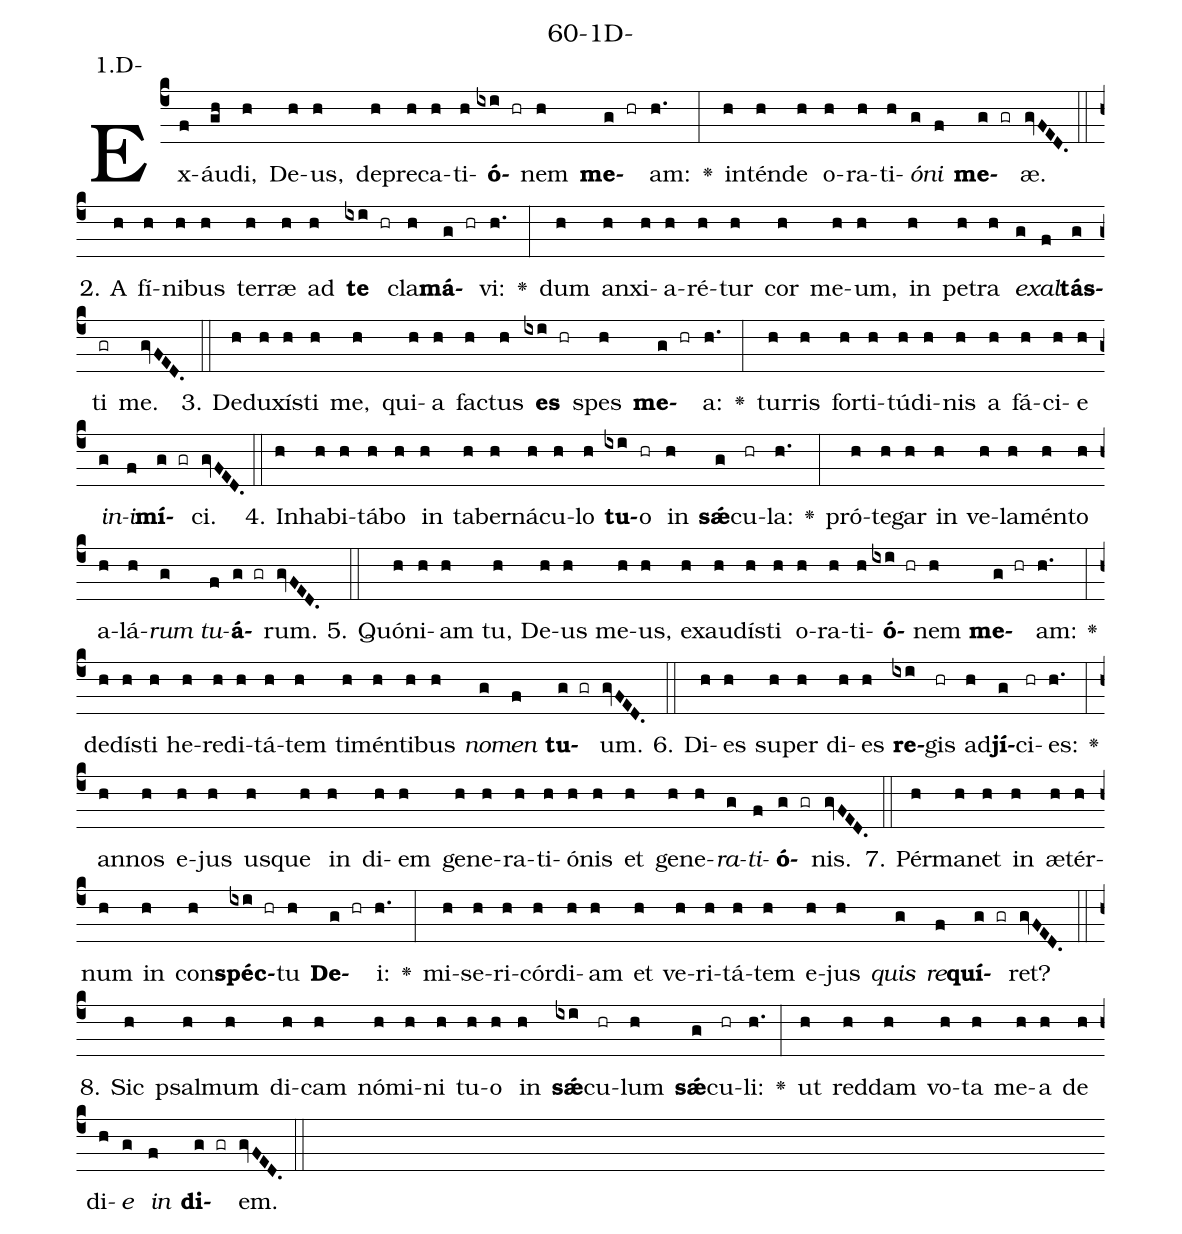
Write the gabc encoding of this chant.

name: 60-1D-;
annotation: 1.D-;
%%
(c4)Ex(f)áu(gh)di,(h) De(h)us,(h) de(h)pre(h)ca(h)ti(h)<b>ó</b>(ixi hr)nem(h) <b>me</b>(g hr)am:(h.) <v>\greheightstar</v>(:) in(h)tén(h)de(h) o(h)ra(h)ti(h)<i>ó</i>(g)<i>ni</i>(f) <b>me</b>(g gr)æ.(gvFED.) (::)
2. A(h) fí(h)ni(h)bus(h) ter(h)ræ(h) ad(h) <b>te</b>(ixi hr) cla(h)<b>má</b>(g hr)vi:(h.) <v>\greheightstar</v>(:) dum(h) an(h)xi(h)a(h)ré(h)tur(h) cor(h) me(h)um,(h) in(h) pe(h)tra(h) <i>ex</i>(g)<i>al</i>(f)<b>tás</b>(g)ti(gr) me.(gvFED.) (::)
3. De(h)du(h)xís(h)ti(h) me,(h) qui(h)a(h) fac(h)tus(h) <b>es</b>(ixi hr) spes(h) <b>me</b>(g hr)a:(h.) <v>\greheightstar</v>(:) tur(h)ris(h) for(h)ti(h)tú(h)di(h)nis(h) a(h) fá(h)ci(h)e(h) <i>in</i>(g)<i>i</i>(f)<b>mí</b>(g gr)ci.(gvFED.) (::)
4. In(h)ha(h)bi(h)tá(h)bo(h) in(h) ta(h)ber(h)ná(h)cu(h)lo(h) <b>tu</b>(ixi)o(hr) in(h) <b>sǽ</b>(g)cu(hr)la:(h.) <v>\greheightstar</v>(:) pró(h)te(h)gar(h) in(h) ve(h)la(h)mén(h)to(h) a(h)lá(h)<i>rum</i>(g) <i>tu</i>(f)<b>á</b>(g gr)rum.(gvFED.) (::)
5. Quón(h)i(h)am(h) tu,(h) De(h)us(h) me(h)us,(h) ex(h)au(h)dís(h)ti(h) o(h)ra(h)ti(h)<b>ó</b>(ixi hr)nem(h) <b>me</b>(g hr)am:(h.) <v>\greheightstar</v>(:) de(h)dís(h)ti(h) he(h)re(h)di(h)tá(h)tem(h) ti(h)mén(h)ti(h)bus(h) <i>no</i>(g)<i>men</i>(f) <b>tu</b>(g gr)um.(gvFED.) (::)
6. Di(h)es(h) su(h)per(h) di(h)es(h) <b>re</b>(ixi)gis(hr) ad(h)<b>jí</b>(g)ci(hr)es:(h.) <v>\greheightstar</v>(:) an(h)nos(h) e(h)jus(h) us(h)que(h) in(h) di(h)em(h) ge(h)ne(h)ra(h)ti(h)ó(h)nis(h) et(h) ge(h)ne(h)<i>ra</i>(g)<i>ti</i>(f)<b>ó</b>(g gr)nis.(gvFED.) (::)
7. Pér(h)ma(h)net(h) in(h) æ(h)tér(h)num(h) in(h) con(h)<b>spéc</b>(ixi hr)tu(h) <b>De</b>(g hr)i:(h.) <v>\greheightstar</v>(:) mi(h)se(h)ri(h)cór(h)di(h)am(h) et(h) ve(h)ri(h)tá(h)tem(h) e(h)jus(h) <i>quis</i>(g) <i>re</i>(f)<b>quí</b>(g gr)ret?(gvFED.) (::)
8. Sic(h) psal(h)mum(h) di(h)cam(h) nó(h)mi(h)ni(h) tu(h)o(h) in(h) <b>sǽ</b>(ixi)cu(hr)lum(h) <b>sǽ</b>(g)cu(hr)li:(h.) <v>\greheightstar</v>(:) ut(h) red(h)dam(h) vo(h)ta(h) me(h)a(h) de(h) di(h)<i>e</i>(g) <i>in</i>(f) <b>di</b>(g gr)em.(gvFED.) (::)
